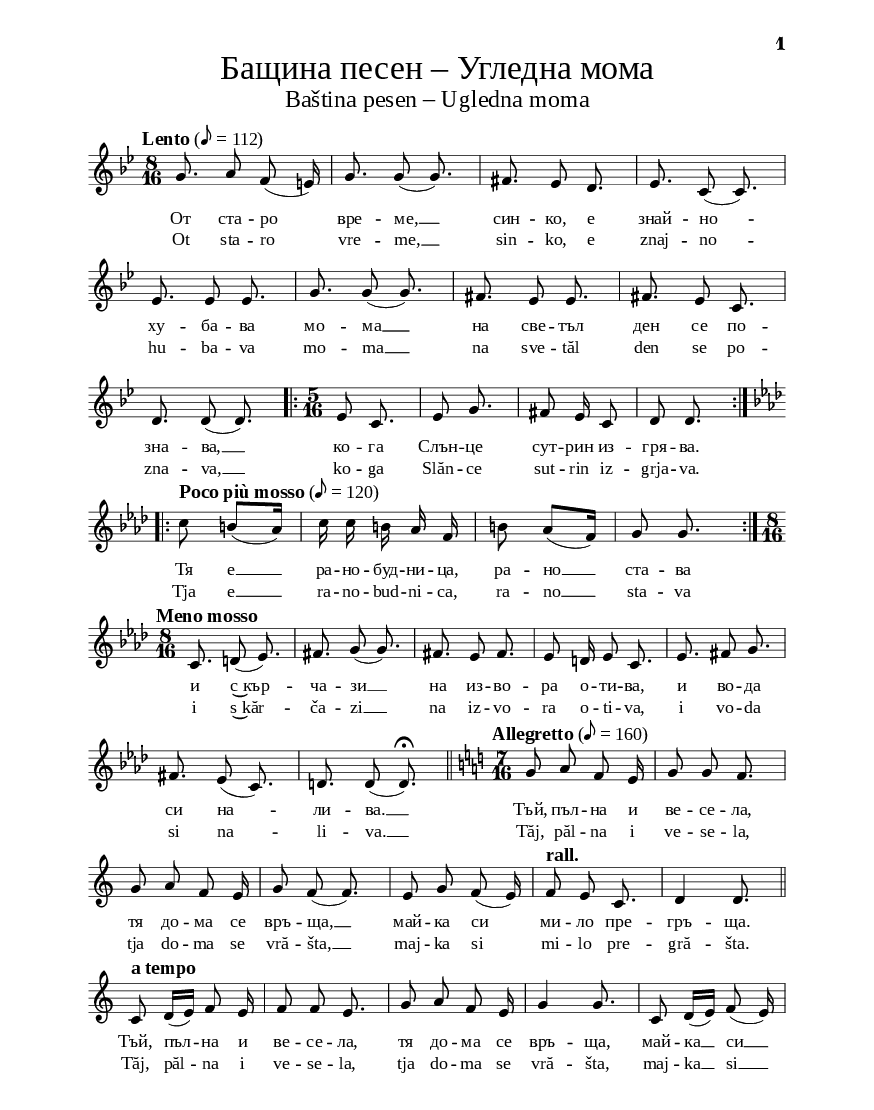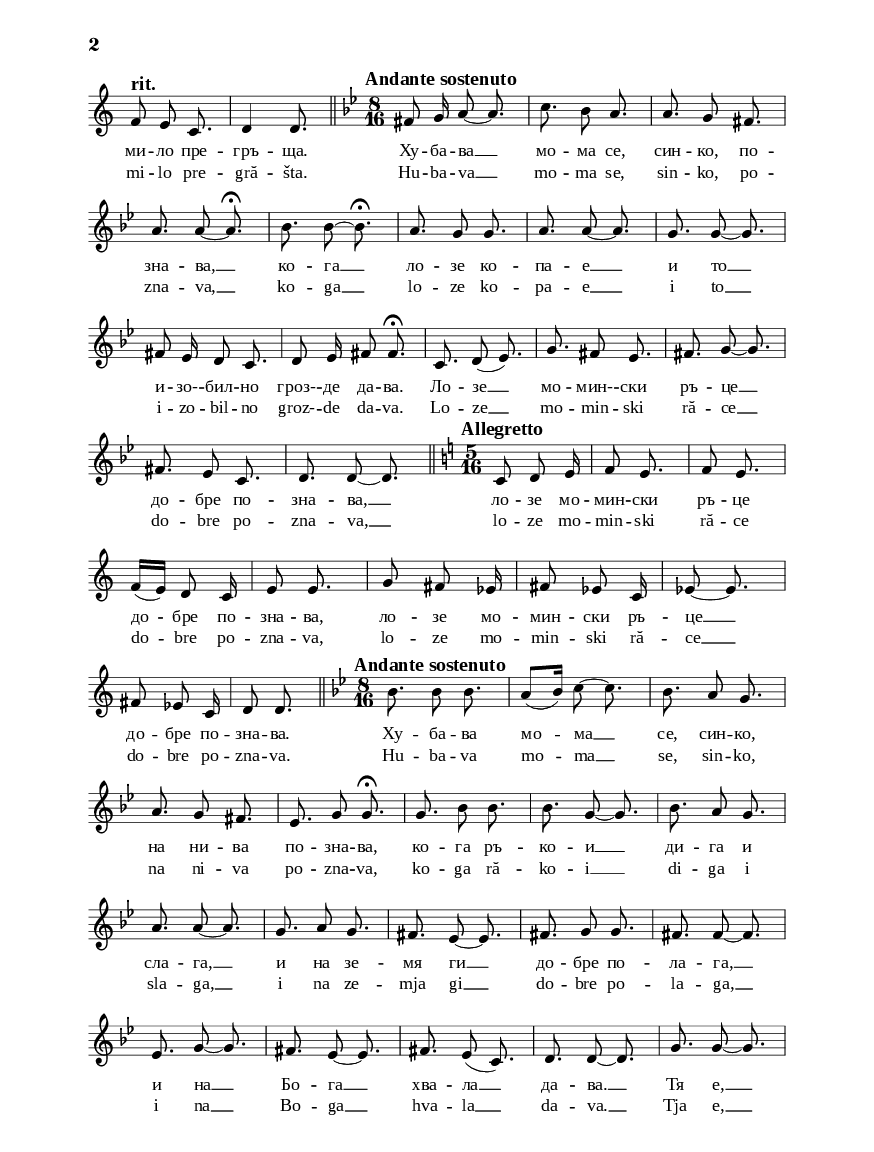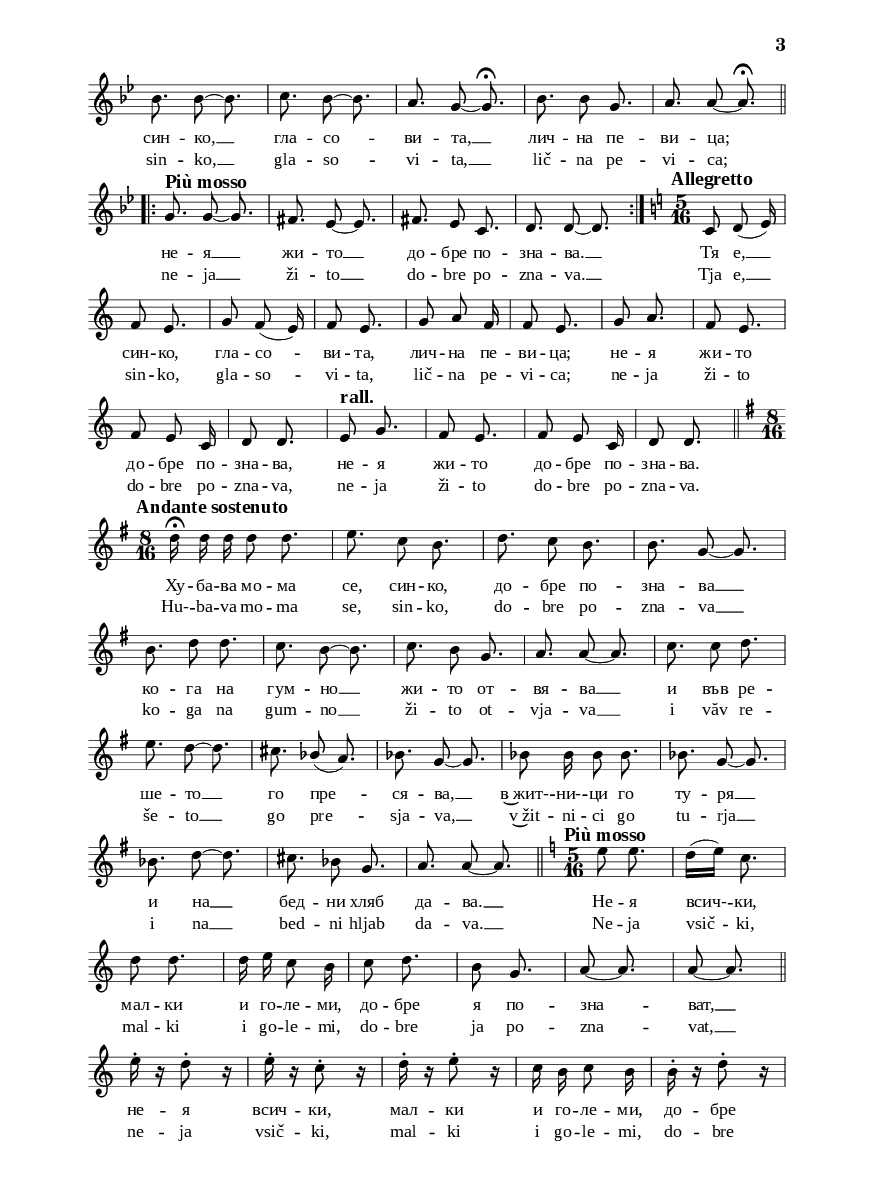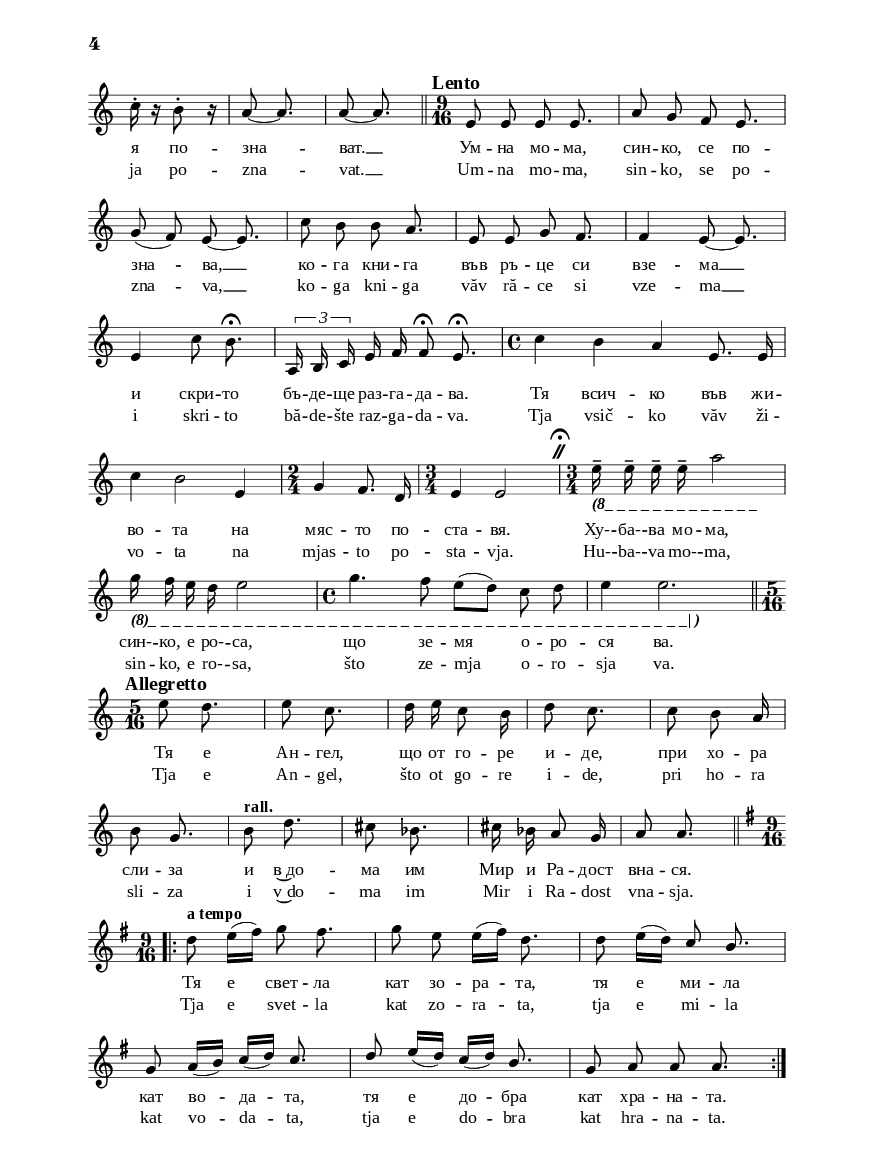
\version "2.24.3"

% include paper part and global functions
\include "include/globals.ily"

\bookpart {
  \label #'ref138
  \tocItem \markup "Бащина песен – Угледна мома –  Baština pesen – Ugledna moma "
  \include "include/bookpart-paper.ily"
  \score {
    \include "include/score-layout.ily"

    \new Voice  \relative c' {
      \clef treble
      \key g \minor
      \time 8/16
      \tempoFunc "Lento" 8 "112"
      \autoBeamOff
      g'8. a8 f(e16) |
      g8. g8(g8.) |
      fis8. ees8 d8. |
      ees8. c8(c8.) | \break

      ees8. ees8 ees8. |
      g8. g8(g8.)  |
      fis8. ees8 ees8.  |
      fis8. ees8 c8.  | \break

      d8. d8(d8.)  |
      \bar ".|:" \time 5/16 ees8 c8.  |
      ees8 g8. |
      fis8 ees16 c8  |
      d8 d8. | \bar ":|.:" \break
      

    
      \tempoFunc "Poco più mosso" 8 "120"
      \key f \minor
      c'8 b8[(aes16)] |  |
      c16 c b aes f |  |
      b8 aes([f16])  |
      g8 g8. | \bar ":|."

      \time 8/16 \break
      \tempo "Meno mosso" c,8. d8(ees8.) |
      fis8. g8 (g8.) |
      fis8. ees8 fis8. |
      ees8 d16 ees8 c8. |
      ees8. fis8 g8. | \break

      fis8.ees8(c8.) |
      d8. d8(d8.\fermata) | \bar "||"
      \time 7/16
      \key c \major
      \tempoFunc "Allegretto" 8 "160"
      g8 a f e16 |
      g8 g f8. | \break

      g8 a f e16 |
      g8 f(f8.) |
      e8 g f(e16) |
      \tempo "rall." f8 e c8. |
      d4 d8. | \bar "||" \break

      \tempo "a tempo"
      c8 d16[(e)] f8 e16 |
      f8 f e8. |
      g8 a f e16 |
      g4 g8. |
      c,8 d16[(e)] f8(e16) | \break

      \tempo "rit."
      f8 e c8. |
      d4 d8. | \bar "||"
      \key g \minor
      \time 8/16
      \tempo "Andante sostenuto"
      fis8 g16 a8~ a8. |
      c8. bes8 a8. |
      a8. g8 fis8. | \break

      a8. a8~ a8.\fermata |
      bes8. bes8~ bes8.\fermata |
      a8. g8 g8. |
      a8. a8~ a8. |
      g8. g8~ g8. | \break

      fis8 ees16 d8 c8. |
      d8 ees16 fis8 fis8.\fermata |
      c8. d8(ees8.) |
      g8. fis8 ees8. |
      fis8. g8~ g8. | \break

      fis8. ees8 c8. |
      d8. d8~ d8. | \bar "||"
      \key c \major
      \time 5/16
      \tempo "Allegretto"
      c8 d e 16 |
      f8 e8. |
      f8 e8. | \break

      f16[(e)] d8 c16 |
      e8 e8.|
      g8 fis ees16 |
      fis8 ees8 c16 |
      ees8~ ees8. | \break

      fis8 ees8 c16 |
      d8 d8. | \bar "||"
      \key g \minor
      \time 8/16
      \tempo "Andante sostenuto"
      bes'8. bes8 bes8. |
      a8[(bes16)] c8~ c8. |
      bes8. a8 g8. | \break
      a8. g8 fis8. |
      ees8. g8 g8.\fermata |
      g8. bes8 bes8. |
      bes8. g8~ g8. |
      bes8. a8 g8. | \break

      a8. a8~ a8. |
      g8. a8 g8. |
      fis8. ees8~ ees8. |
      fis8. g8 g8. |
      fis8. fis8~ fis8. | \break

      ees8. g8~ g8. |
      fis8. ees8~ ees8. |
      fis8. ees8(c8.) |
      d8. d8~ d8. | 
      g8. g8~ g8. | \break

      bes8. bes8~ bes8. |
      c8. bes8~ bes8. |
      a8. g8~ g8.\fermata |
      bes8. bes8 g8. |
      a8. a8~ a8.\fermata | \break

        \bar ".|:-||"  \tempo "Più mosso"
      g8. g8~ g8. |
      fis8. ees8~ ees8. |
      fis8. ees8 c8. |
      d8. d8~ d8. | \bar ":|."

      \key c \major
      \time 5/16
      \tempo "Allegretto"
      c8 d(e16) | \break

      f8 e8. |
      g8 f8(e16) |
      f8 e8. |
      g8 a f16 |
      f8 e8. |
      g8 a8. |
      f8 e8. | \break

      f8 e c16 |
      d8 d8. |
      \tempo "rall."
      e8 g8. |
      f8 e8. |
      f8 e c16 |
      d8 d8. | \bar "||"
      \time 8/16
      \key g \major
      \break

      \tempo "Andante sostenuto"
      d'16\fermata d d d8 d8. |
      e8. c8 b8. |
      d8. c8 b8. |
      b8. g8~ g8. \break

      b8. d8 d8. |
      c8. b8~ b8. |
      c8. b8 g8. |
      a8. a8~ a8. |
      c8. c8 d8. | \break

      e8. d8~ d8. |
      cis8. \stemUp bes8(a8.) \stemNeutral |
      bes8. g8~ g8. |
      bes8 bes16 bes8 bes8. |
      bes8. g8~ g8. | \break
      bes8. d8~ d8. |
      cis8. bes8 g8. |
      a8. a8~ a8. |  \bar "||"
      \key c \major
      \time 5/16
      \tempo "Più mosso" e'8 e8. |
      d16[(e)] c8. | \break
      d8 d8. |
      d16 e c8  b16 |
      c8 d8. |
      b8 g8. |
      a8~ a8. |
      a8~ a8. | \bar "||" \break

      e'16\staccato r16 d8\staccato r16 |
      e16\staccato r16 c8\staccato r16 |
      d16\staccato r16 e8\staccato r16 |
      c16 b c8 b16 |
      b16\staccato r16 d8\staccato r16 | \break

      c16\staccato r16 b8\staccato r16 |
      a8~ a8. |
      a8~ a8. |  \bar "||"
      \key a \minor
      \time 9/16
      \tempo "Lento" e8 e e e8. |
      a8 g f e8. | \break

      g8(f) e8~ e8. |
      c'8 b b a8. |
      e8 e g f8. |
      f4 e8~ e8. | \break

      e4 c'8 b8.\fermata |
      \tuplet 3/2 { a,16 b c } e f f8\fermata e8.\fermata |
      \time 4/4 c'4 b a e8. e16  \break |

      c'4 b2 e,4 |
      \time 2/4 g4 f8. d16 |
      \time 3/4 e4   e2 \mark\markup{ \column { \hspace #0 \center-align \normalsize \musicglyph #"scripts.ufermata"  \center-align \normalsize \musicglyph #"scripts.caesura.straight" }}
      |
      \bar "|"
      \time 3/4  | % 149

      e'16_\markup \bold \italic {"(8_ _ _ _ _ _ _ _ _ _ _ _ _"} --e16 --e16 --
      e16 --a2   \break | % 151
      g16_\markup \bold \italic {"(8)_ _ _ _ _ _ _ _ _ _ _ _ _ _ _ _ _ _ _ _ _ _ _ _ _ _ _ _ _ _ _ _ _ _ _ _ _ _ _ _ _ _ _ _ _| )"} f16 e16 d16
      e2 | % 152

      \time 4/4  | % 152
      g4.f8 e8 ( [d8 ] ) 
      c8 d8  | % 153
      e4 e2. \bar "||" \break
      \tempo "Allegretto"
      \time 5/16  | % 154
      e8 d8. | % 155
      e8 c8. | % 156
      d16 e16  c8 b16 |% 158
      d8 c8. | c8 b8 a16 | \break
      b8  g8. |
      b8 ^\markup{ \bold {rall.} }d8. | % 161
      cis8 bes8. | % 162
      cis16 bes16  a8  g16 | % 163
      a8  a8. \bar "||"

      \break \repeat volta 1 {
        | % 164
         \bar ".|:-||"  \key g \major \time 9/16 | % 164
        d8 ^\markup{ \bold {a tempo} } e16 ( [
        fis16 ) ] g8 fis8. | % 165
        g8 e8 e16 ( [ \stemDown
        fis16 ) ]d8. | % 166
        d8 e16 ( [d16 ) ] \stemUp
        c8 b8. \break | % 167
        g8 a16 ( [  b16 ) ]c16 (
        [d16 ) ]c8. | % 168
        d8 e16 ( [d16 ) ] \stemUp
        c16 ( [d16 ) ]b8. | % 169
        g8  a8  a8  a8. \bar ":|."
      }


    }

    \addlyrics {
      От ста -- ро вре -- ме, __ син -- ко, е знай -- но --
      ху -- ба -- ва мо -- ма __ на све -- тъл ден се по --
      зна -- ва, __ ко -- га Слън -- це сут -- рин из -- гря -- ва.
      Тя е __ ра -- но -- буд -- ни -- ца, ра -- но __ ста -- ва
      и с~кър -- ча -- зи __ на из -- во -- ра о -- ти -- ва, и во -- да
      си на -- ли -- ва. __ Тъй, пъл -- на и ве -- се -- ла,
      тя до -- ма се връ -- ща, __ май -- ка си ми -- ло пре -- гръ -- ща.
      Тъй, пъл -- на и ве -- се -- ла,  тя до -- ма се връ -- ща, май -- ка __ си __
      ми -- ло пре -- гръ -- ща. Ху -- ба -- ва __ мо -- ма се, син -- ко, по --
      зна -- ва, __ ко -- га __ ло -- зе ко -- па -- е __ и то __ 
      и -- "зо-" -- бил -- но "гроз-" -- де да -- ва. Ло -- зе __ мо -- "мин-" -- ски ръ -- це __ 
      до -- бре по -- зна -- ва, __ ло -- зе мо -- мин -- ски ръ -- це
      до -- бре по -- зна -- ва, ло -- зе мо -- мин -- ски ръ -- це __ 
      до -- бре по -- зна -- ва. Ху -- ба -- ва мо -- ма __ се, син -- ко,
      на ни -- ва по -- зна -- ва, ко -- га ръ -- ко -- и __ ди -- га и
      сла -- га, __ и на  зе -- мя ги __ до -- бре по -- ла -- га, __
      и на __ Бо -- га __  хва -- ла __ да -- ва. __ Тя е, __
      син -- ко, __ гла -- со -- ви -- та, __  лич -- на пе -- ви -- ца;
      не -- я __ жи -- то __ до -- бре по -- зна -- ва. __ Тя е, __
      син -- ко, гла -- со -- ви -- та, лич -- на пе -- ви -- ца; не -- я жи -- то
      до -- бре по -- зна -- ва, не -- я жи -- то до -- бре по -- зна -- ва.
      Ху -- ба -- ва мо -- ма се, син -- ко, до -- бре по -- зна -- ва __ 
      ко -- га на гум -- но __  жи -- то от -- вя -- ва __ и във ре --
      ше -- то __ го пре -- ся -- ва, __ "в~жит-" -- "ни-" -- ци го ту -- ря __ 
      и на __  бед -- ни хляб да -- ва. __ Не -- я "всич-" -- ки,
      мал -- ки и го -- ле -- ми, до -- бре я по -- зна -- ват, __
      не -- я всич -- ки, мал -- ки и го -- ле -- ми, до -- бре
      я по -- зна -- ват. __ Ум -- на мо -- ма, син -- ко, се по --
      зна -- ва, __ ко -- га кни -- га във ръ -- це си взе -- ма __
      и скри -- то бъ -- де -- ще раз -- га -- да -- ва. Тя всич -- ко във жи --
      во -- та на мяс -- то по -- ста -- вя. "Ху-" -- "ба-" -- ва мо -- ма,
      "син-" -- ко, е "ро-" -- са, що зе -- мя о -- ро -- ся ва.
      Тя е Ан -- гел, що от го -- ре и -- де, при хо -- ра
      сли -- за  и в~до -- ма им Мир и Ра -- дост вна -- ся.
      Тя е свет -- ла кат зо -- ра -- та, тя е ми -- ла
      кат во -- да -- та, тя е до -- бра кат хра -- на -- та.
    }

    \addlyrics {
      Ot sta -- ro vre -- me, __ sin -- ko, e znaj -- no --
      hu -- ba -- va mo -- ma __ na sve -- tăl den se po --
      zna -- va, __ ko -- ga Slăn -- ce sut -- rin iz -- grja -- va.
      Tja e __ ra -- no -- bud -- ni -- ca, ra -- no __ sta -- va
      i s~kăr -- ča -- zi __ na iz -- vo -- ra o -- ti -- va, i vo -- da
      si na -- li -- va. __ Tăj, păl -- na i ve -- se -- la,
      tja do -- ma se vră -- šta, __ maj -- ka si mi -- lo pre -- gră -- šta.
      Tăj, păl -- na i ve -- se -- la,  tja do -- ma se vră -- šta, maj -- ka __ si __
      mi -- lo pre -- gră -- šta. Hu -- ba -- va __ mo -- ma se, sin -- ko, po --
      zna -- va, __  ko -- ga __  lo -- ze ko -- pa -- e __ i to __ 
      i -- zo -- bil -- no "groz-" -- de da -- va. Lo -- ze __ mo -- min -- ski ră -- ce __ 
      do -- bre po -- zna -- va, __ lo -- ze mo -- min -- ski ră -- ce
      do -- bre po -- zna -- va, lo -- ze mo -- min -- ski ră -- ce __ 
      do -- bre po -- zna -- va. Hu -- ba -- va mo -- ma __ se, sin -- ko,
      na ni -- va po -- zna -- va, ko -- ga ră -- ko -- i __ di -- ga i
      sla -- ga, __ i na  ze -- mja gi __ do -- bre po -- la -- ga, __ 
      i na __ Bo -- ga __ hva -- la __ da -- va. __ Tja e, __
      sin -- ko, __ gla -- so -- vi -- ta, __ lič -- na pe -- vi -- ca;
      ne -- ja __ ži -- to __ do -- bre po -- zna -- va. __ Tja e, __
      sin -- ko, gla -- so -- vi -- ta, lič -- na pe -- vi -- ca; ne -- ja ži -- to
      do -- bre po -- zna -- va, ne -- ja ži -- to do -- bre po -- zna -- va.
      "Hu-" -- ba -- va mo -- ma se, sin -- ko, do -- bre po -- zna -- va __ 
      ko -- ga na gum -- no __ ži -- to ot -- vja -- va __ i văv re --
      še -- to __ go pre -- sja -- va, __ v~žit -- ni -- ci go tu -- rja __ 
      i na __ bed -- ni hljab da -- va. __ Ne -- ja vsič -- ki,
      mal -- ki i go -- le -- mi, do -- bre ja po -- zna -- vat, __
      ne -- ja vsič -- ki, mal -- ki i go -- le -- mi, do -- bre
      ja po -- zna -- vat. __ Um -- na mo -- ma, sin -- ko, se po --
      zna -- va, __ ko -- ga kni -- ga văv ră -- ce si vze -- ma __
      i skri -- to bă -- de -- šte raz -- ga -- da -- va. Tja vsič -- ko văv ži --
      vo -- ta na mjas -- to po -- sta -- vja. "Hu-" -- "ba-" -- va "mo-" -- ma,
      sin -- ko, e "ro-" -- sa, što ze -- mja o -- ro -- sja va.
      Tja e An -- gel, što ot go -- re i -- de, pri ho -- ra
      sli -- za  i v~do -- ma im Mir i Ra -- dost vna -- sja.
      Tja e svet -- la kat zo -- ra -- ta, tja e mi -- la
      kat vo -- da -- ta, tja e do -- bra kat hra -- na -- ta.
    }

    \header {
      title = \titleFunc "Бащина песен – Угледна мома" "Baština pesen – Ugledna moma"
    }

    \midi{}

  } % score


\pageBreak

  % include foreign translation(s) of the song
  \version "2.24.3"

\markup \fill-line { \fontsize #deTitleFontSize "Das Lied des Vaters – schönes Mädchen" }
\markup \null
\markup \null

\markup \fontsize #deCoupletFontSize {
    \hspace #15
    \override #'(baseline-skip . 2.1)
    \column {


  \line { " "Seit alten Zeiten, mein Sohn, ist bekannt,  }

  \line { " "dass ein schönes Mädchen }
          
  \line { " "am hellen Tag erkannt wird,  }

  \line { " "wenn die Sonne morgens aufgeht,  }

  \line { " "wenn die Sonne morgens aufgeht.  }
   \line { " " }

  \line { " "Es ist frühaufstehend; es steht früh auf,   }
  
  \line { " "es ist frühaufstehend; es steht früh auf   }

  \line { " "und geht mit den Krügen zur Quelle,  }

  \line { " "und schöpft Wasser.  }

  \line { " "So, erfüllt und fröhlich,  }

  \line { " "geht es nach Hause  }

  \line { " "und umarmt liebevoll seine Mutter.  }
   \line { " " }

  \line { " "Ein schönes Mädchen, mein Sohn, }
          
  \line { " "erkennt man dann,  }

  \line { " "wenn es den Weinberg umgräbt,  }

  \line { " "und er reichlich Trauben trägt.  }

  \line { " "Der Weinberg kennt gut die Hände des Mädchens.  }

   \line { " " }

  \line { " "Ein schönes Mädchen, mein Sohn, }
          
  \line { " " erkennt man auf dem Feld  }

  \line { " "wenn es die Garben hebt und hinstellt,  }

  \line { " "sie gut auf die Erde hinlegt  }

  \line { " "und Gott lobpreist.  }
   \line { " " }

  \line { " "Es ist, mein Sohn, stimmgewaltig,  }

  \line { " "eine schöne Sängerin;  }

  \line { " "der Weizen kennt es gut,  }

  \line { " "der Weizen kennt es gut.  }

   \line { " "Es ist, mein Sohn, stimmgewaltig,  }

  \line { " "eine schöne Sängerin;  }

  \line { " "der Weizen kennt es gut,  }

  \line { " "der Weizen kennt es gut.  }
  
  \line { " "}

  \line { " "Das schöne Mädchen, mein Sohn, }
  \line { " "    erkennt man gut, }
  \line { " "wenn es in der Tenne den Weizen drischt,  }

  \line { " "ihn durchsiebt,  }

  \line { " "ihn in den Speicher bringt   }

  \line { " "und den Armen Brot gibt.  }

  \line { " "Kleine und Große kennen es gut.  }
   \line { " " }

  }
}


\pageBreak



\markup \fontsize #deCoupletFontSize {
    \hspace #15
    \override #'(baseline-skip . 1.9)
    \column {
   


  \line { " "Ein kluges Mädchen, mein Sohn, erkennt man,  }

  \line { " "wenn es ein Buch in die Hände nimmt   }

  \line { " "und die verborgene Zukunft enträtselt.  }

  \line { " "Es stellt alles an seinen Platz.  }

  \line { " "Ein schönes Mädchen, mein Sohn, ist der Tau,  }

  \line { " "der den Boden benetzt.  }
  
  \line { " " }

  \line { " "Es ist ein Engel, der von oben kommt,  }

  \line { " "zu den Menschen herabsteigt,  }

  \line { " "und Frieden und Freude in ihr Zuhause bringt.  }

  \line { " "Es ist hell wie die Morgenröte,  }

  \line { " "es ist sanft wie das Wasser,  }

  \line { " "es ist gut wie das Essen.  }

  }
}



} % bookpart
